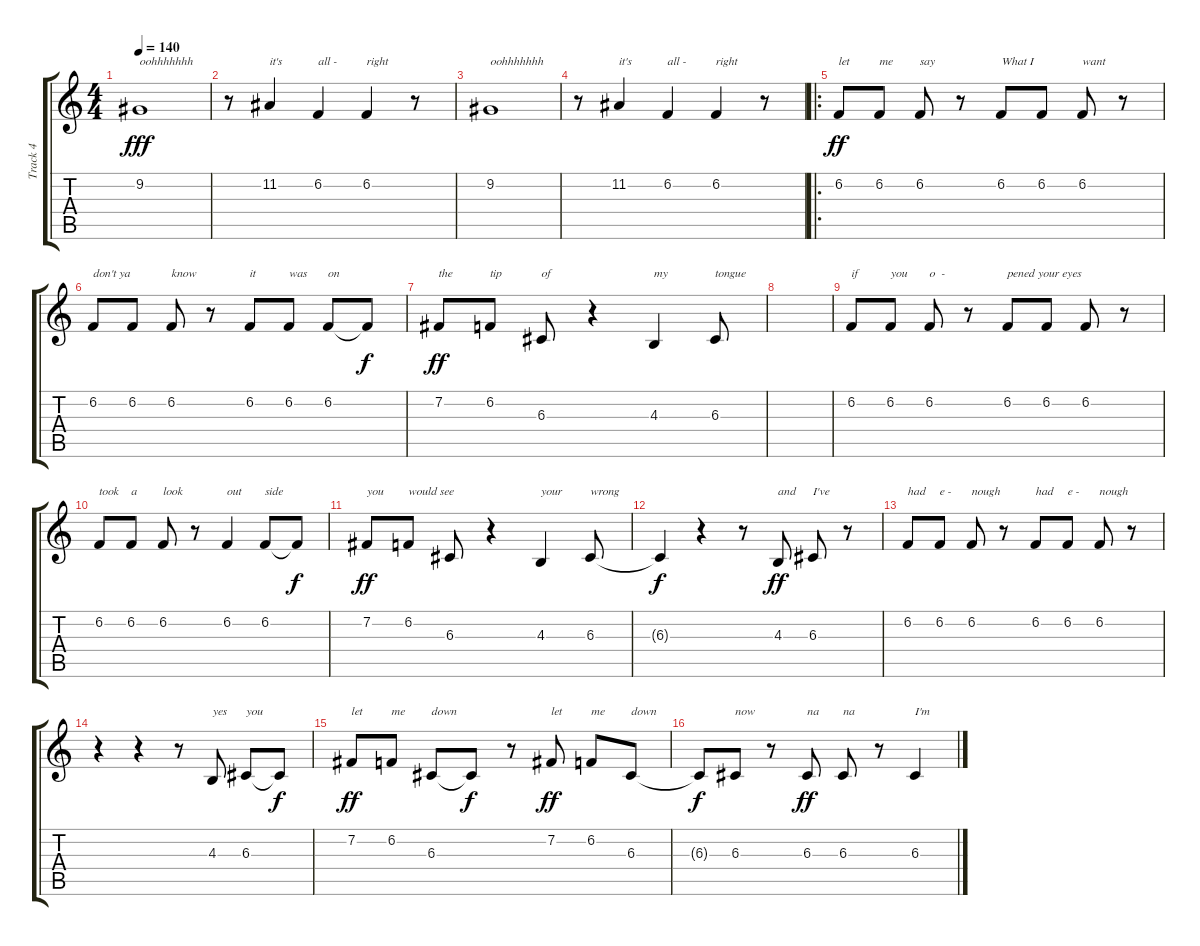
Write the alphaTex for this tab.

\track ("Track 4" "Track 4") {instrument trumpet}
\staff {score tabs}
\tuning (E4 B3 G3 D3 A2 E2) {hide}
\ts (4 4)
\tempo 140
\clef g2
\ks c
9.2.1{txt "oohhhhhhh" dy fff} |
r.8 11.2.4{txt "it's"} 6.2.4{txt "all -"} 6.2.4{txt "right"} r.8 |
9.2.1{txt "oohhhhhhh"} |
r.8 11.2.4{txt "it's"} 6.2.4{txt "all -"} 6.2.4{txt "right"} r.8 |
\ro
6.2.8{txt "let" dy ff} 6.2.8{txt "me"} 6.2.8{txt "say"} r.8 6.2.8{txt "What I"} 6.2.8 6.2.8{txt "want"} r.8 |
6.2.8{txt "don't ya"} 6.2.8 6.2.8{txt "know"} r.8 6.2.8{txt "it "} 6.2.8{txt "was"} 6.2.8{txt "on"} 6.2{t}.8{dy f} |
7.2.8{txt "the" dy ff} 6.2.8{txt "tip"} 6.3.8{txt "of"} r.4 4.3.4{txt "my"} 6.3.8{txt "tongue"} |
|
6.2.8{txt "if "} 6.2.8{txt "you "} 6.2.8{txt "o  -"} r.8 6.2.8{txt "pened your eyes"} 6.2.8 6.2.8 r.8 |
6.2.8{txt "took"} 6.2.8{txt "a"} 6.2.8{txt "look"} r.8 6.2.4{txt "out"} 6.2.8{txt "side"} 6.2{t}.8{dy f} |
7.2.8{txt "you" dy ff} 6.2.8{txt "would see"} 6.3.8 r.4 4.3.4{txt "your"} 6.3.8{txt "wrong"} |
6.3{t}.4{dy f} r.4 r.8 4.3.8{txt "and" dy ff} 6.3.8{txt "I've"} r.8 |
6.2.8{txt "had"} 6.2.8{txt "e -"} 6.2.8{txt "nough"} r.8 6.2.8{txt "had"} 6.2.8{txt "e -"} 6.2.8{txt "nough"} r.8 |
r.4 r.4 r.8 4.3.8{txt "yes"} 6.3.8{txt "you"} 6.3{t}.8{dy f} |
7.2.8{txt "let" dy ff} 6.2.8{txt "me"} 6.3.8{txt "down"} 6.3{t}.8{dy f} r.8 7.2.8{txt "let" dy ff} 6.2.8{txt "me"} 6.3.8{txt "down"} |
6.3{t}.8{dy f} 6.3.8{txt "now"} r.8 6.3.8{txt "na" dy ff} 6.3.8{txt "na"} r.8 6.3.4{txt "I'm"}
